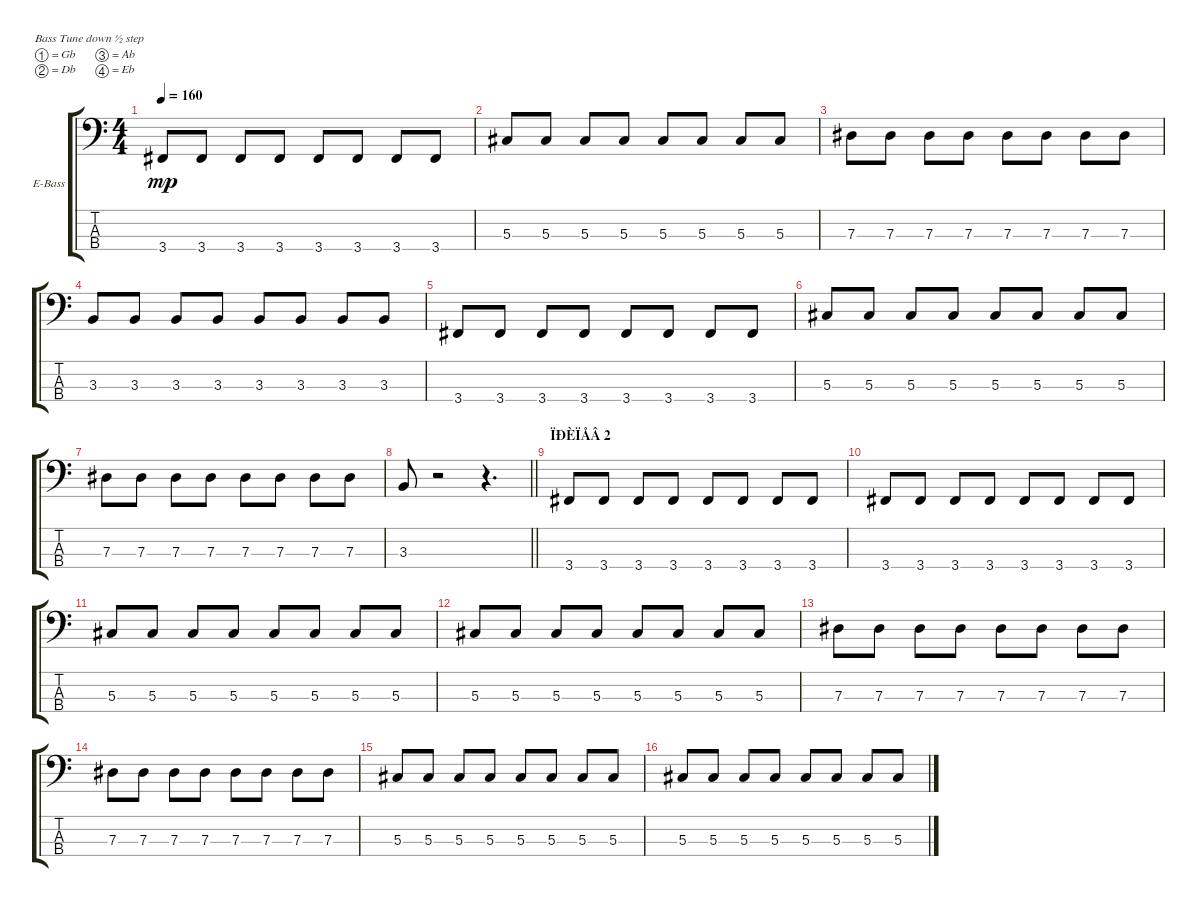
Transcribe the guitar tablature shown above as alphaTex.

\bracketExtendMode groupsimilarinstruments
\firstSystemTrackNameOrientation horizontal
\otherSystemsTrackNameOrientation horizontal
\track ("Electric Bass" "E-Bass") {instrument electricbassfinger}
\staff {score tabs}
\tuning (Gb2 Db2 Ab1 Eb1)
\ts (4 4)
\tempo 160
\clef f4
\ks c
3.4.8{dy mp} 3.4.8 3.4.8 3.4.8 3.4.8 3.4.8 3.4.8 3.4.8 |
5.3.8 5.3.8 5.3.8 5.3.8 5.3.8 5.3.8 5.3.8 5.3.8 |
7.3.8 7.3.8 7.3.8 7.3.8 7.3.8 7.3.8 7.3.8 7.3.8 |
3.3.8 3.3.8 3.3.8 3.3.8 3.3.8 3.3.8 3.3.8 3.3.8 |
3.4.8 3.4.8 3.4.8 3.4.8 3.4.8 3.4.8 3.4.8 3.4.8 |
5.3.8 5.3.8 5.3.8 5.3.8 5.3.8 5.3.8 5.3.8 5.3.8 |
7.3.8 7.3.8 7.3.8 7.3.8 7.3.8 7.3.8 7.3.8 7.3.8 |
\barLineRight lightlight
3.3.8 r.2 r.4{d} |
\section ("" "ÏÐÈÏÅÂ 2")
3.4.8 3.4.8 3.4.8 3.4.8 3.4.8 3.4.8 3.4.8 3.4.8 |
3.4.8 3.4.8 3.4.8 3.4.8 3.4.8 3.4.8 3.4.8 3.4.8 |
5.3.8 5.3.8 5.3.8 5.3.8 5.3.8 5.3.8 5.3.8 5.3.8 |
5.3.8 5.3.8 5.3.8 5.3.8 5.3.8 5.3.8 5.3.8 5.3.8 |
7.3.8 7.3.8 7.3.8 7.3.8 7.3.8 7.3.8 7.3.8 7.3.8 |
7.3.8 7.3.8 7.3.8 7.3.8 7.3.8 7.3.8 7.3.8 7.3.8 |
5.3.8 5.3.8 5.3.8 5.3.8 5.3.8 5.3.8 5.3.8 5.3.8 |
5.3.8 5.3.8 5.3.8 5.3.8 5.3.8 5.3.8 5.3.8 5.3.8
